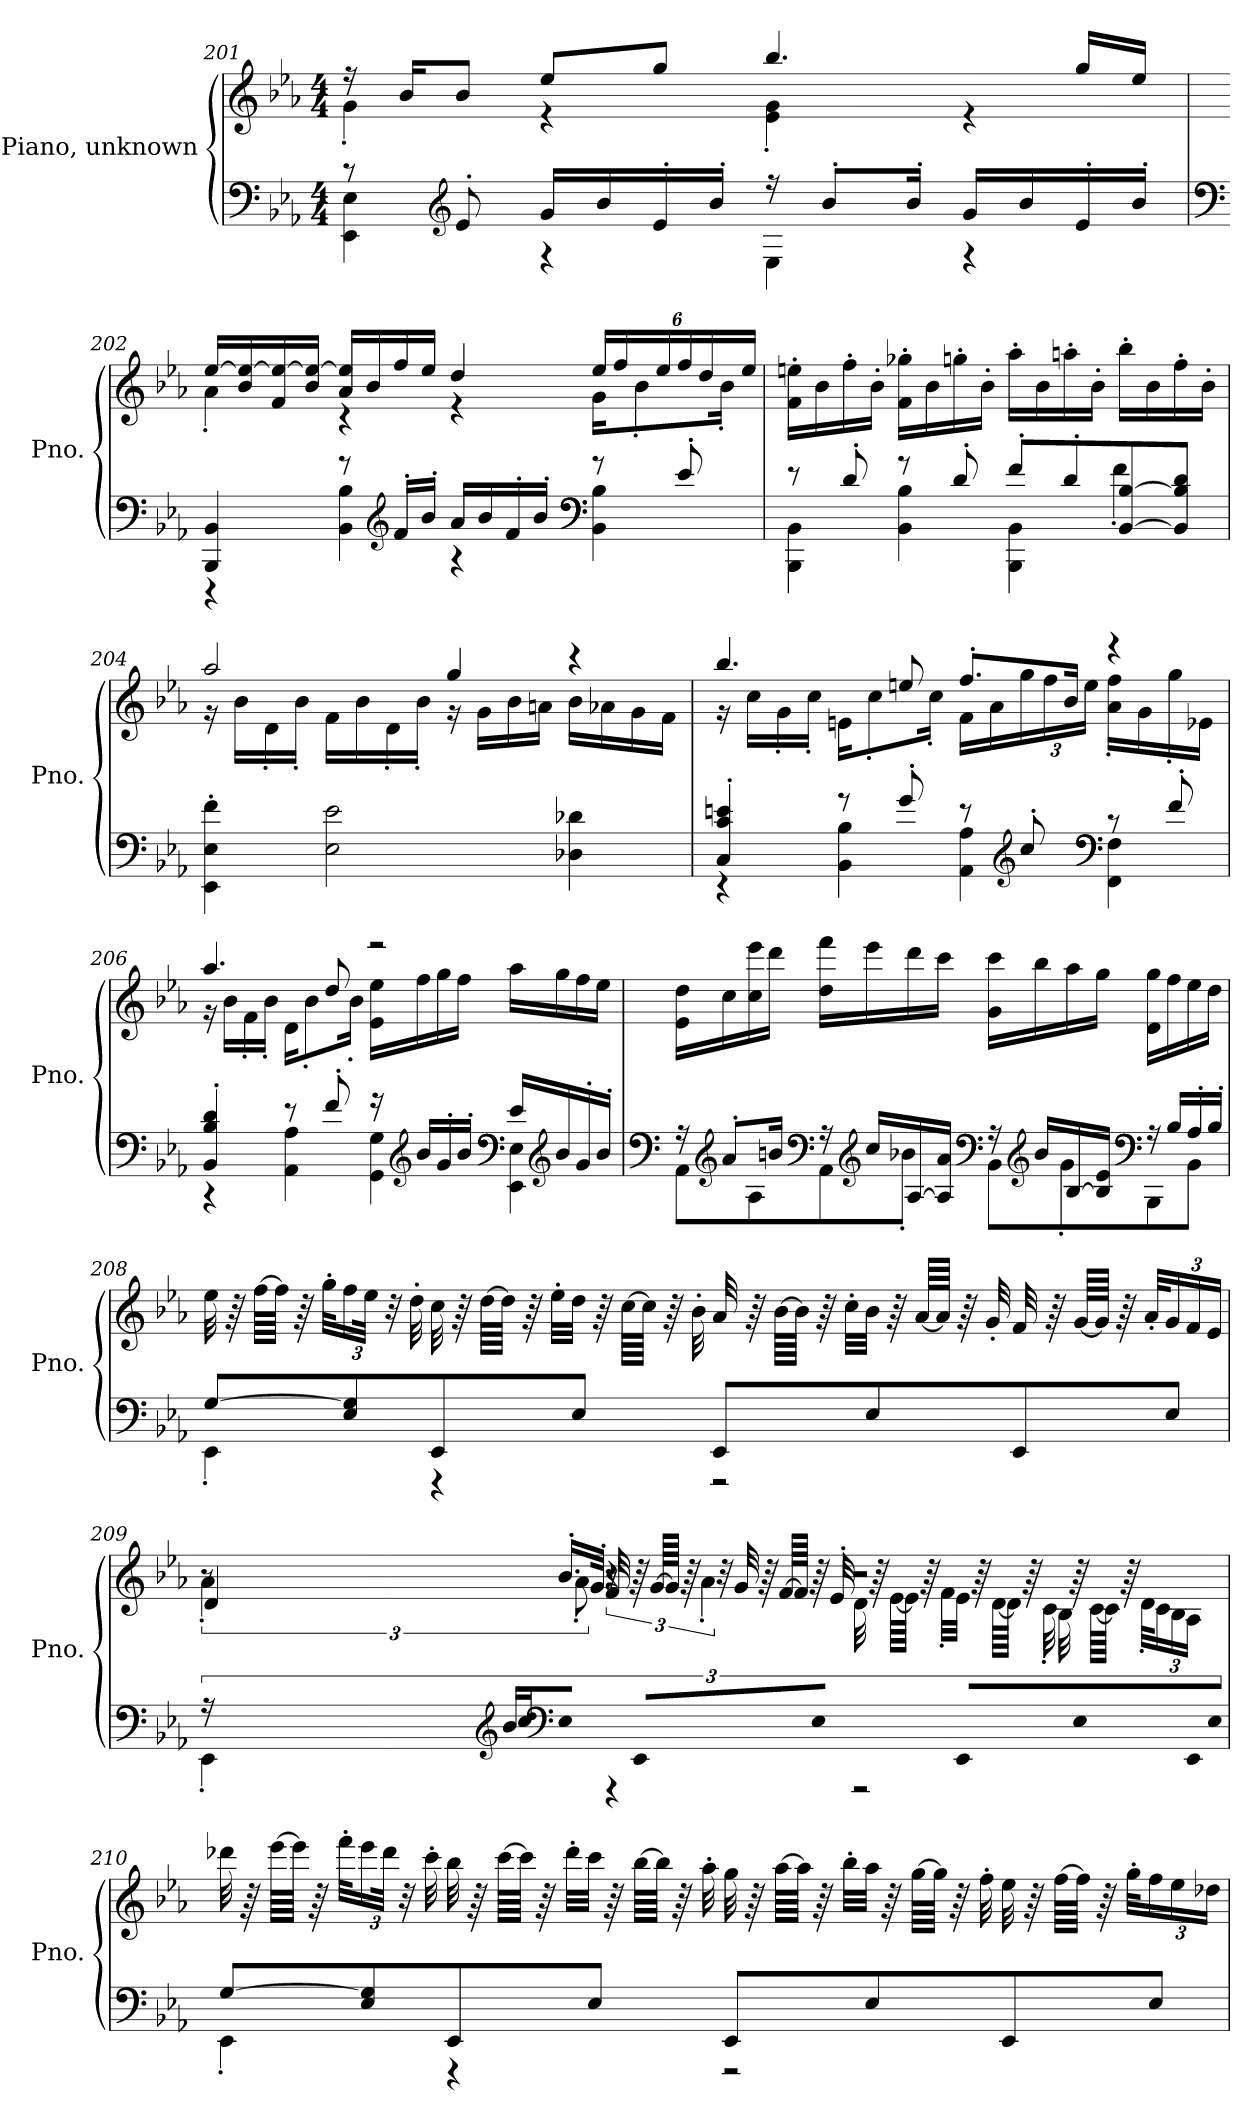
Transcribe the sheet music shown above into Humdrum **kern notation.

**kern	**kern
*part1	*part1
*staff2	*staff1
*I"Piano, unknown	*
*I'Pno.	*
*clefF4	*clefG2
*k[b-e-a-]	*k[b-e-a-]
*M4/4	*M4/4
=201	=201
*^	*^
8r	4EE-\ 4E-\	16r	4g'\
.	.	16b-/KL	.
*clefG2	*	*	*
8e-'/	.	8b-/J	.
16g/LL	4r	8ee-/L	4r
16b-/	.	.	.
16e-'/	.	8gg/J	.
16b-'/JJ	.	.	.
16r	4E-\	4.bb-/	4e-\' 4g\'
8b-'/L	.	.	.
16b-'/Jk	.	.	.
16g/LL	4r	.	4r
16b-/	.	.	.
16e-'/	.	16gg/LL	.
16b-'/JJ	.	16ee-/JJ	.
!!LO:LB:g=z	!!
=202	=202	=202	=202
*clefF4	*	*	*
4BBB-/ 4BB-/	4r	[16ee-/LL	4a-'\
.	.	16b-/ 16ee-/_	.
.	.	16f/ 16ee-/_	.
.	.	16b-/ 16ee-/_JJ	.
8r	4BB-\ 4B-\	16a-/ 16ee-/]LL	4r
.	.	16b-/	.
*clefG2	*	*	*
16f'/LL	.	16ff/	.
16b-'/JJ	.	16ee-/JJ	.
16a-/LL	4r	4dd/	4r
16b-/	.	.	.
16f'/	.	.	.
16b-'/JJ	.	.	.
*clefF4	*	*	*
*	*	*Xbrackettup	*
8r	4BB-\ 4B-\	24ee-/LL	16g\KL
.	.	24ff/	.
.	.	.	8b-'\
.	.	24ee-/	.
8e-'/	.	24ff/	.
.	.	24dd/	.
.	.	.	16b-'\Jk
.	.	24ee-/JJ	.
*	*	*v	*v
=203	=203	=203
8r	4BBB-\ 4BB-\	16f\' 16een\'LL
.	.	16b-\
8d'/	.	16ff'\
.	.	16b-'\JJ
8r	4BB-\ 4B-\	16f\' 16gg-X\'LL
.	.	16b-\
8d'/	.	16ggn'\
.	.	16b-'\JJ
8f'/L	4BBB-\ 4BB-\	16aa-'\LL
.	.	16b-\
8d'/	.	16aan'\
.	.	16b-'\JJ
[8BB-/ [8B-/	4f'\	16bb-'\LL
.	.	16b-\
8BB-/] 8B-/] 8d/J	.	16ff'\
.	.	16b-'\JJ
*v	*v	*
!!LO:LB:g=z
=204	=204
*	*^
4EE-\' 4E-\' 4f\'	2aa-/	16r
.	.	16b-\LL
.	.	16d'\
.	.	16b-'\JJ
2E-\ 2e-\	.	16f\LL
.	.	16b-\
.	.	16d'\
.	.	16b-'\JJ
.	4gg/	16r
.	.	16g\LL
.	.	16b-\
.	.	16an\JJ
4D-X\ 4d-X\	4r	16b-\LL
.	.	16a-X\
.	.	16g\
.	.	16f\JJ
=205	=205	=205
*^	*	*
4C/' 4c/' 4en/'	4r	4.bb-/	16r
.	.	.	16cc\LL
.	.	.	16g'\
.	.	.	16cc'\JJ
8r	4BB-\ 4B-\	.	16en\KL
.	.	.	8cc'\
8g'/	.	8een/	.
.	.	.	16cc'\Jk
8r	4AA-\ 4A-\	8.ff'/L	16f\LL
.	.	.	16a-\
*clefG2	*	*	*
8cc'/	.	.	24gg\
.	.	.	24ff\
.	.	16b-/Jk	.
.	.	.	24ee\JJ
*clefF4	*	*	*
8r	4FF\ 4F\	4r	16a-\' 16ff\'LL
.	.	.	16g\
8f'/	.	.	16gg'\
.	.	.	16e-X\JJ
!!LO:LB:g=z	!!
=206	=206	=206	=206
4BB-/' 4B-/' 4d/'	4r	4.aa-/	16r
.	.	.	16b-\LL
.	.	.	16f'\
.	.	.	16b-'\JJ
8r	4AA-\ 4A-\	.	16d\KL
.	.	.	8b-'\
8f'/	.	8dd/	.
.	.	.	16b-'\Jk
16r	4GG\ 4G\	2r	16e-\ 16ee-\LL
*clefG2	*	*	*
16b-/LL	.	.	16ff\
16g'/	.	.	16gg\
16b-'/JJ	.	.	16ff\JJ
*clefF4	*	*	*
16e-/LL	4EE-\ 4E-\	.	16aa-\LL
*clefG2	*	*	*
16b-/	.	.	16gg\
16g'/	.	.	16ff\
16b-'/JJ	.	.	16ee-\JJ
*	*	*v	*v
!!LO:LB:g=z
=207	=207	=207
*clefF4	*	*
16r	8AA-\L	16e-\ 16dd\LL
*clefG2	*	*
8a-'/L	.	16cc\
.	8A-\	16cc\ 16eee-\
16bn/Jk	.	16ddd\JJ
*clefF4	*	*
16r	8AA-\	16dd\ 16fff\LL
*clefG2	*	*
16cc/LL	.	16eee-\
[16A-/	8b-X'\J	16ddd\
16A-/] 16a-/JJ	.	16ccc\JJ
*clefF4	*	*
16r	8BB-\L	16g\ 16ccc\LL
*clefG2	*	*
16b-/LL	.	16bb-\
[16B-/	8g'\	16aa-\
16B-/] 16e-/JJ	.	16gg\JJ
*clefF4	*	*
16r	8BBB-\	16d\ 16gg\LL
16B-/LL	.	16ff\
16A-'/	8BB-\J	16ee-\
16B-'/JJ	.	16dd\JJ
!!LO:LB:g=z
=208	=208	=208
[8G/L	4EE-'\	32ee-\
.	.	64r
.	.	[64ff\LLLL
.	.	64ff\JJJJ]
.	.	64r
.	.	32gg'\KLL
8E-/ 8G/]	.	24ff\
.	.	48ee-\JJk
.	.	32r
.	.	32dd'\
8EE-/	4r	32cc\
.	.	64r
.	.	[64dd\LLLL
.	.	64dd\JJJJ]
.	.	64r
.	.	32ee-'\LLL
8E-/J	.	32dd\JJJ
.	.	64r
.	.	[64cc\LLLL
.	.	64cc\JJJJ]
.	.	64r
.	.	32b-'\
8EE-/L	2r	32a-/
.	.	64r
.	.	[64b-\LLLL
.	.	64b-\JJJJ]
.	.	64r
.	.	32cc'\LLL
8E-/	.	32b-\JJJ
.	.	64r
.	.	[64a-/LLLL
.	.	64a-/JJJJ]
.	.	64r
.	.	32g'/
8EE-/	.	32f/
.	.	64r
.	.	[64g/LLLL
.	.	64g/JJJJ]
.	.	64r
.	.	32a-'/KLL
8E-/J	.	24g/
.	.	24f/
.	.	24e-/JJ
!!LO:PB:g=z
=209	=209	=209
*	*	*^
*	*	*	*brackettup
*	*	*	*^
24r	4EE-'\	8r	6a-'\	4d/
*clefG2	*	*	*	*
24b-/LL	.	.	.	.
24cc/J	.	.	.	.
*clefF4	*	*	*	*
8E-/J	.	16.b-'/LL	.	.
.	.	.	12a-'\	.
.	.	32g'/JJk	.	.
8EE-/L	4r	32f/	12r	4r
.	.	64r	.	.
.	.	[64g/LLLL	.	.
.	.	64g/JJJJ]	.	.
.	.	64r	.	.
.	.	.	6a-'\	.
.	.	32r	.	.
8E-/J	.	32g/	.	.
.	.	64r	.	.
.	.	[64f/LLLL	.	.
.	.	64f/JJJJ]	.	.
.	.	64r	.	.
.	.	32e-'/	.	.
8EE-/L	2r	2r	32d\	2r
.	.	.	64r	.
.	.	.	[64e-\LLLL	.
.	.	.	64e-\JJJJ]	.
.	.	.	64r	.
.	.	.	32f'\LLL	.
8E-/	.	.	32e-\JJJ	.
.	.	.	64r	.
.	.	.	[64d\LLLL	.
.	.	.	64d\JJJJ]	.
.	.	.	64r	.
.	.	.	32c'\	.
8EE-/	.	.	32B-\	.
.	.	.	64r	.
.	.	.	[64c\LLLL	.
.	.	.	64c\JJJJ]	.
.	.	.	64r	.
.	.	.	32d'\KLL	.
*	*	*	*Xbrackettup	*
8E-/J	.	.	24c\	.
.	.	.	24B-\	.
.	.	.	24A-\JJ	.
*	*	*v	*v	*v
!!LO:LB:g=z
=210	=210	=210
[8G/L	4EE-'\	32ddd-X\
.	.	64r
.	.	[64eee-\LLLL
.	.	64eee-\JJJJ]
.	.	64r
.	.	32fff'\KLL
8E-/ 8G/]	.	24eee-\
.	.	48ddd-\JJk
.	.	32r
.	.	32ccc'\
8EE-/	4r	32bb-\
.	.	64r
.	.	[64ccc\LLLL
.	.	64ccc\JJJJ]
.	.	64r
.	.	32ddd-'\LLL
8E-/J	.	32ccc\JJJ
.	.	64r
.	.	[64bb-\LLLL
.	.	64bb-\JJJJ]
.	.	64r
.	.	32aa-'\
8EE-/L	2r	32gg\
.	.	64r
.	.	[64aa-\LLLL
.	.	64aa-\JJJJ]
.	.	64r
.	.	32bb-'\LLL
8E-/	.	32aa-\JJJ
.	.	64r
.	.	[64gg\LLLL
.	.	64gg\JJJJ]
.	.	64r
.	.	32ff'\
8EE-/	.	32ee-\
.	.	64r
.	.	[64ff\LLLL
.	.	64ff\JJJJ]
.	.	64r
.	.	32gg'\KLL
8E-/J	.	24ff\
.	.	24ee-\
.	.	24dd-X\JJ
*v	*v	*
=	=
*-	*-
